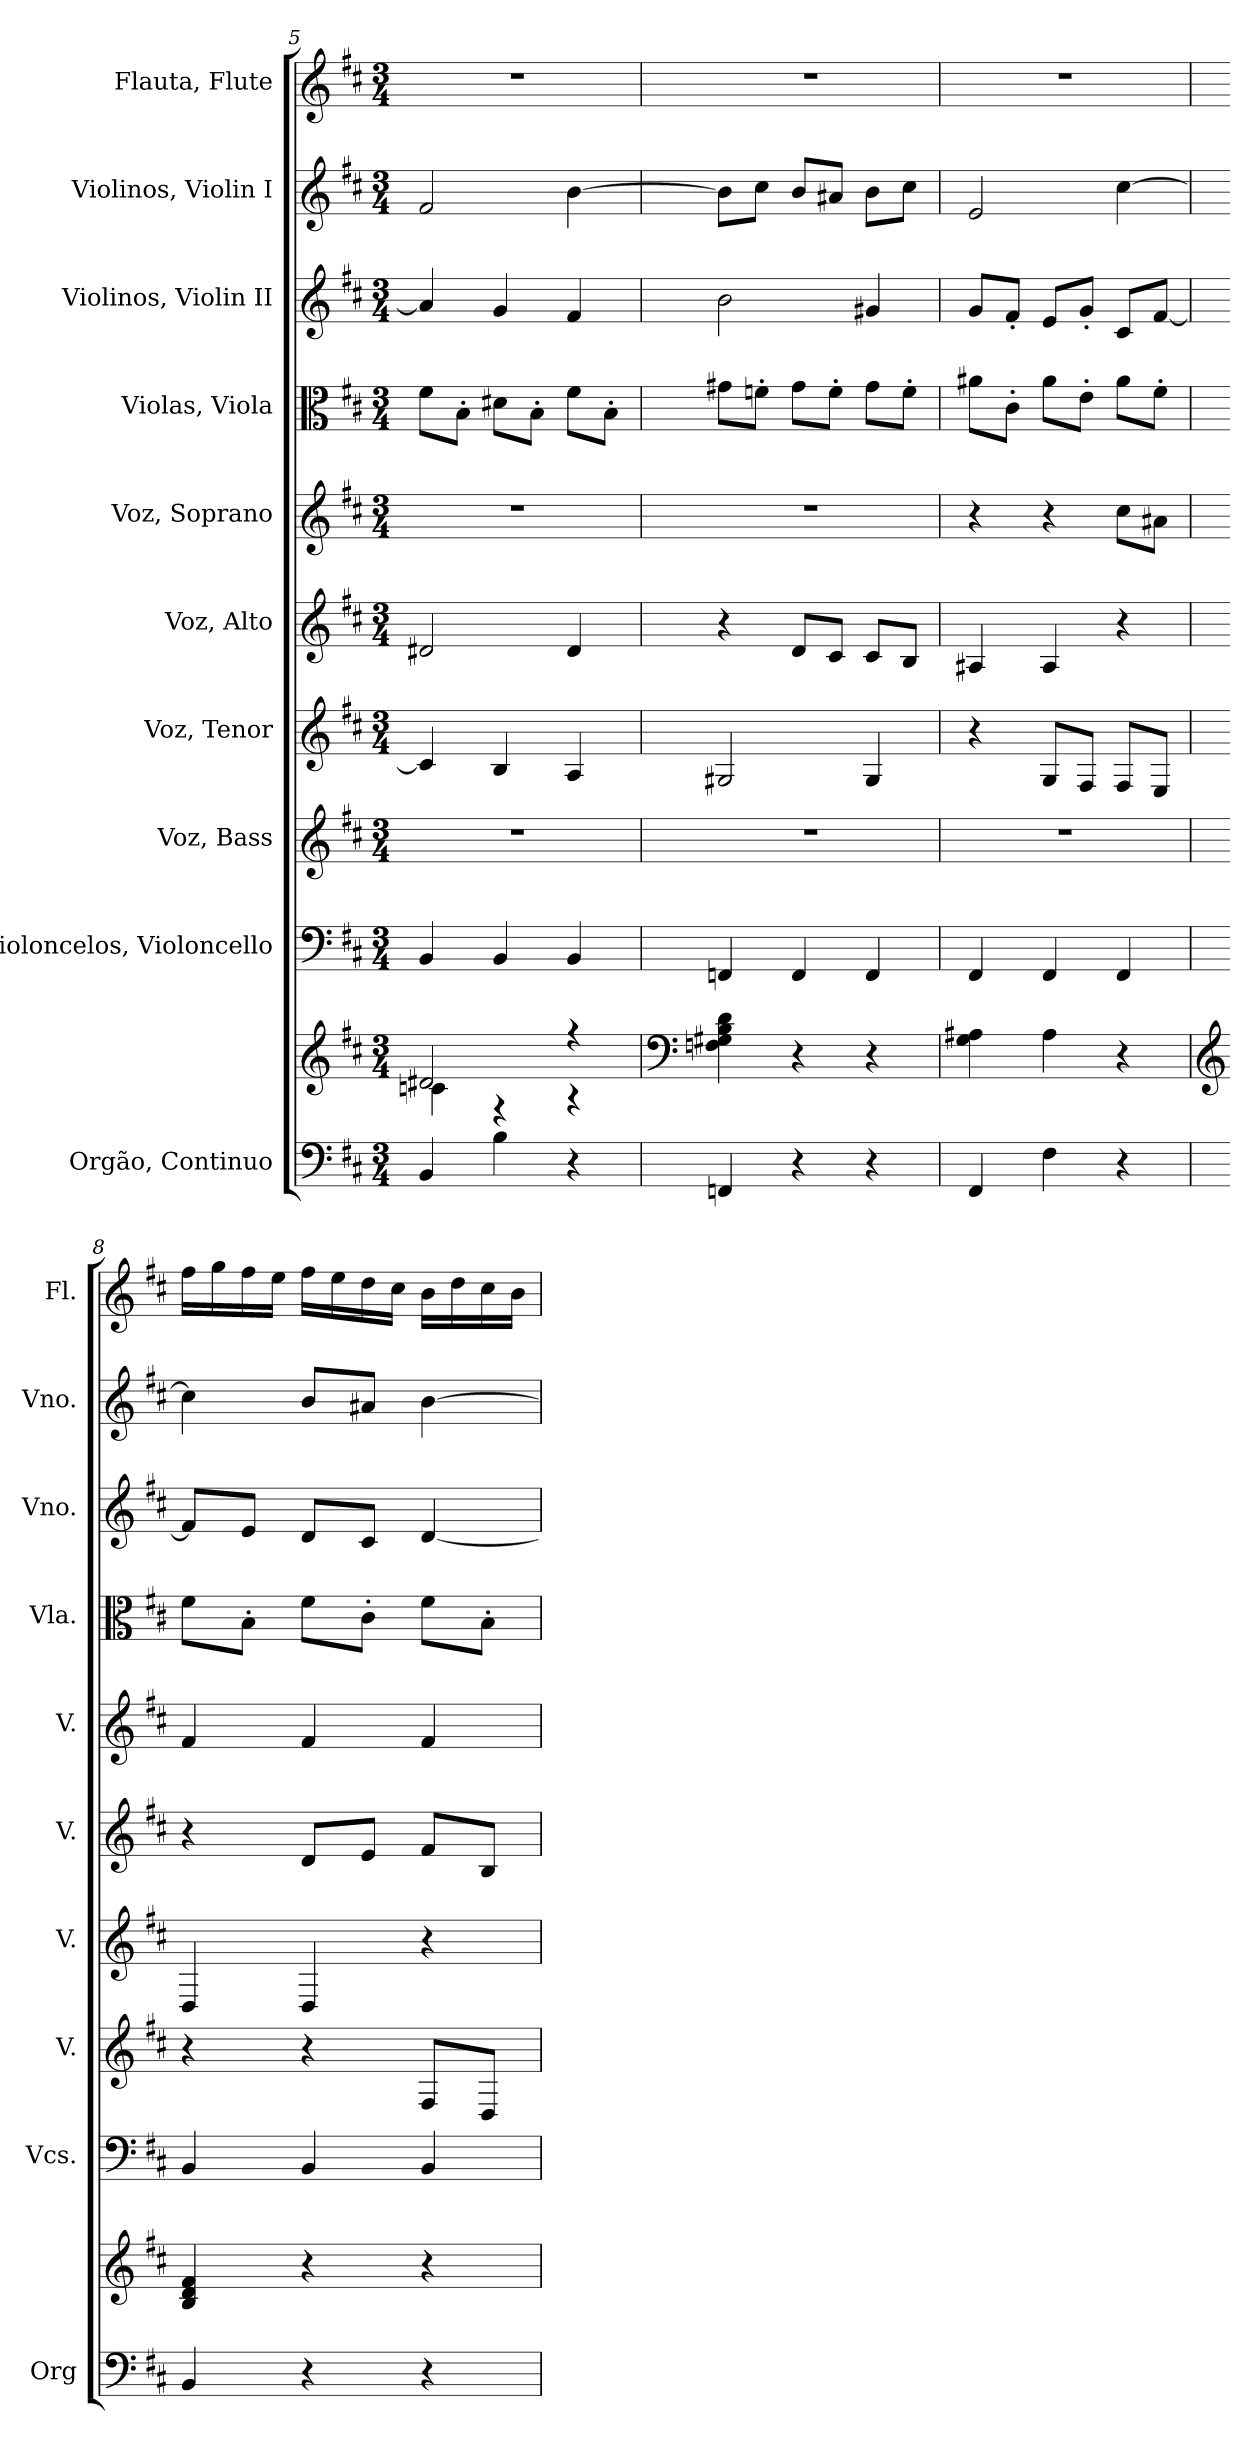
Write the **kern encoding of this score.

**kern	**kern	**kern	**kern	**kern	**kern	**kern	**kern	**kern	**kern	**kern
*part10	*part10	*part9	*part8	*part7	*part6	*part5	*part4	*part3	*part2	*part1
*staff11	*staff10	*staff9	*staff8	*staff7	*staff6	*staff5	*staff4	*staff3	*staff2	*staff1
*I"Orgão, Continuo	*	*I"Violoncelos, Violoncello	*I"Voz, Bass	*I"Voz, Tenor	*I"Voz, Alto	*I"Voz, Soprano	*I"Violas, Viola	*I"Violinos, Violin II	*I"Violinos, Violin I	*I"Flauta, Flute
*I'Org	*	*I'Vcs.	*I'V.	*I'V.	*I'V.	*I'V.	*I'Vla.	*I'Vno.	*I'Vno.	*I'Fl.
*clefF4	*clefG2	*clefF4	*clefG2	*clefG2	*clefG2	*clefG2	*clefC3	*clefG2	*clefG2	*clefG2
*k[f#c#]	*k[f#c#]	*k[f#c#]	*k[f#c#]	*k[f#c#]	*k[f#c#]	*k[f#c#]	*k[f#c#]	*k[f#c#]	*k[f#c#]	*k[f#c#]
*M3/4	*M3/4	*M3/4	*M3/4	*M3/4	*M3/4	*M3/4	*M3/4	*M3/4	*M3/4	*M3/4
=5	=5	=5	=5	=5	=5	=5	=5	=5	=5	=5
*	*^	*	*	*	*	*	*	*	*	*
4BB/	2d#X/	4cn\	4BB/	2.r	4c/]	2d#X/	2.r	8f#\L	4a/]	2f#/	2.r
.	.	.	.	.	.	.	.	8B'\J	.	.	.
4B\	.	4r	4BB/	.	4B/	.	.	8d#X\L	4g/	.	.
.	.	.	.	.	.	.	.	8B'\J	.	.	.
4r	4r	4r	4BB/	.	4A/	4d#/	.	8f#\L	4f#/	[4b\	.
.	.	.	.	.	.	.	.	8B'\J	.	.	.
*	*v	*v	*	*	*	*	*	*	*	*	*
!!LO:PB:g=z
=6	=6	=6	=6	=6	=6	=6	=6	=6	=6	=6
*	*clefF4	*	*	*	*	*	*	*	*	*
4FFn/	4Fn\ 4G#X\ 4B\ 4d\	4FFn/	2.r	2G#X/	4r	2.r	8g#X\L	2b\	8b\L]	2.r
.	.	.	.	.	.	.	8fn'\J	.	8cc#\J	.
4r	4r	4FF/	.	.	8d/L	.	8g#\L	.	8b/L	.
.	.	.	.	.	8c#/J	.	8f'\J	.	8a#X/J	.
4r	4r	4FF/	.	4G#/	8c#/L	.	8g#\L	4g#X/	8b\L	.
.	.	.	.	.	8B/J	.	8f'\J	.	8cc#\J	.
=7	=7	=7	=7	=7	=7	=7	=7	=7	=7	=7
4FF#/	4G\ 4A#X\	4FF#/	2.r	4r	4A#X/	4r	8a#X\L	8g/L	2e/	2.r
.	.	.	.	.	.	.	8c#'\J	8f#'/J	.	.
4F#\	4A#\	4FF#/	.	8G/L	4A#/	4r	8a#\L	8e/L	.	.
.	.	.	.	8F#/J	.	.	8e'\J	8g'/J	.	.
4r	4r	4FF#/	.	8F#/L	4r	8cc#\L	8a#\L	8c#/L	[4cc#\	.
.	.	.	.	8E/J	.	8a#X\J	8f#'\J	[8f#/J	.	.
=8	=8	=8	=8	=8	=8	=8	=8	=8	=8	=8
*	*clefG2	*	*	*	*	*	*	*	*	*
4BB/	4B/ 4d/ 4f#/	4BB/	4r	4D/	4r	4f#/	8f#\L	8f#/L]	4cc#\]	16ff#\LL
.	.	.	.	.	.	.	.	.	.	16gg\
.	.	.	.	.	.	.	8B'\J	8e/J	.	16ff#\
.	.	.	.	.	.	.	.	.	.	16ee\JJ
4r	4r	4BB/	4r	4D/	8d/L	4f#/	8f#\L	8d/L	8b/L	16ff#\LL
.	.	.	.	.	.	.	.	.	.	16ee\
.	.	.	.	.	8e/J	.	8c#'\J	8c#/J	8a#X/J	16dd\
.	.	.	.	.	.	.	.	.	.	16cc#\JJ
4r	4r	4BB/	8F#/L	4r	8f#/L	4f#/	8f#\L	[4d/	[4b\	16b\LL
.	.	.	.	.	.	.	.	.	.	16dd\
.	.	.	8D/J	.	8B/J	.	8B'\J	.	.	16cc#\
.	.	.	.	.	.	.	.	.	.	16b\JJ
=	=	=	=	=	=	=	=	=	=	=
*-	*-	*-	*-	*-	*-	*-	*-	*-	*-	*-
